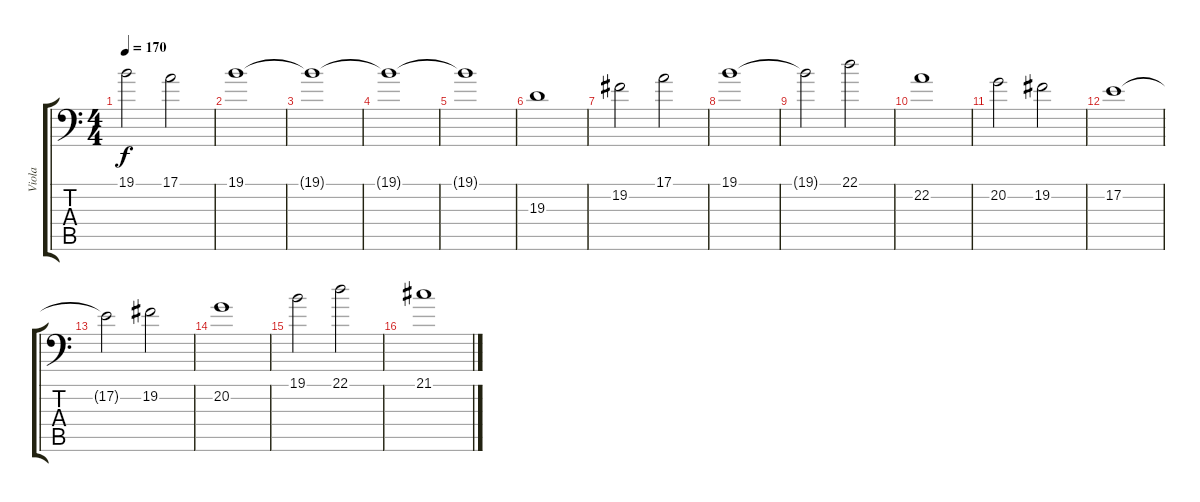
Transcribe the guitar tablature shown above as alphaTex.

\track ("Viola" "Viola") {instrument viola}
\staff {score tabs}
\tuning (E3 B2 G2 D2 A1 E1) {hide}
\ts (4 4)
\tempo 170
\clef f4
\ks c
19.1.2{dy f} 17.1.2 |
19.1.1 |
19.1{t}.1 |
19.1{t}.1 |
19.1{t}.1 |
19.3.1{volume 14} |
19.2.2 17.1.2 |
19.1.1 |
19.1{t}.2 22.1.2 |
22.2.1 |
20.2.2 19.2.2 |
17.2.1 |
17.2{t}.2 19.2.2 |
20.2.1 |
19.1.2 22.1.2 |
21.1.1
